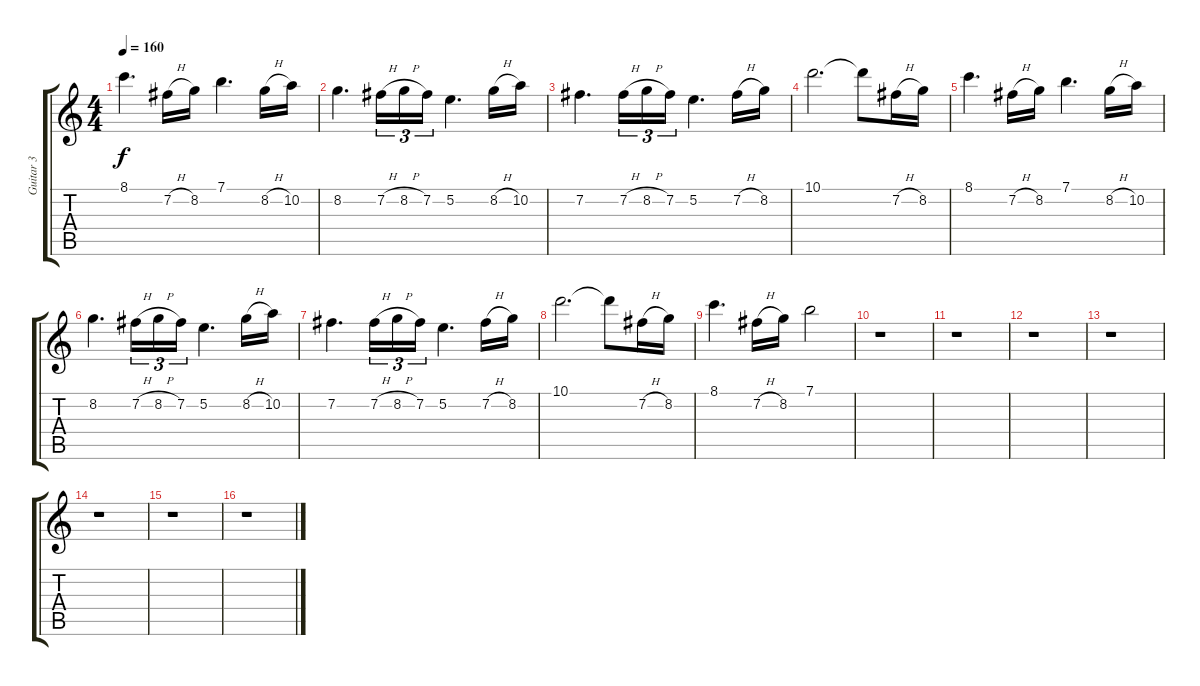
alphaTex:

\track ("Guitar 3" "Guitar 3") {instrument distortionguitar}
\staff {score tabs}
\tuning (E4 B3 G3 D3 A2 E2) {hide}
\ts (4 4)
\tempo 160
\clef g2
\ks c
8.1.4{d dy f} 7.2{h}.16 8.2.16 7.1.4{d} 8.2{h}.16 10.2.16 |
8.2.4{d} 7.2{h}.16{tu (3 2)} 8.2{h}.16{tu (3 2)} 7.2.16{tu (3 2)} 5.2.4{d} 8.2{h}.16 10.2.16 |
7.2.4{d} 7.2{h}.16{tu (3 2)} 8.2{h}.16{tu (3 2)} 7.2.16{tu (3 2)} 5.2.4{d} 7.2{h}.16 8.2.16 |
10.1.2{d} 10.1{t}.8 7.2{h}.16 8.2.16 |
8.1.4{d} 7.2{h}.16 8.2.16 7.1.4{d} 8.2{h}.16 10.2.16 |
8.2.4{d} 7.2{h}.16{tu (3 2)} 8.2{h}.16{tu (3 2)} 7.2.16{tu (3 2)} 5.2.4{d} 8.2{h}.16 10.2.16 |
7.2.4{d} 7.2{h}.16{tu (3 2)} 8.2{h}.16{tu (3 2)} 7.2.16{tu (3 2)} 5.2.4{d} 7.2{h}.16 8.2.16 |
10.1.2{d} 10.1{t}.8 7.2{h}.16 8.2.16 |
8.1.4{d} 7.2{h}.16 8.2.16 7.1.2 |
r.1 |
r.1 |
r.1 |
r.1 |
r.1 |
r.1 |
r.1
